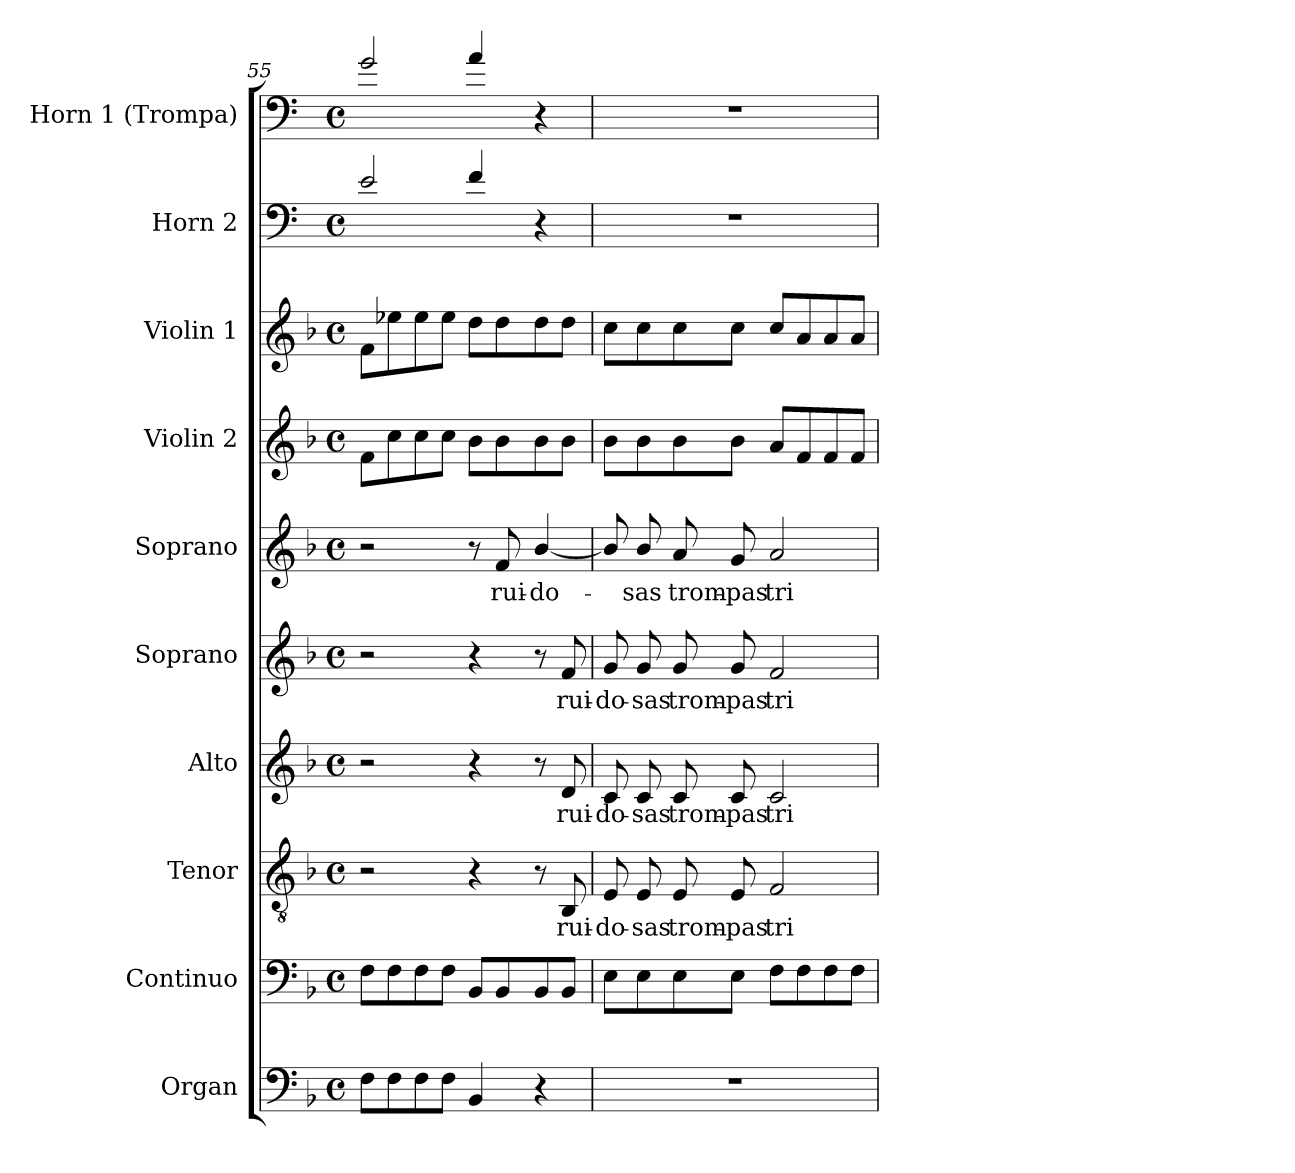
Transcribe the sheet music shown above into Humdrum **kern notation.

**kern	**kern	**kern	**text	**kern	**text	**kern	**text	**kern	**text	**kern	**kern	**kern	**kern
*part10	*part9	*part8	*part8	*part7	*part7	*part6	*part6	*part5	*part5	*part4	*part3	*part2	*part1
*staff10	*staff9	*staff8	*staff8	*staff7	*staff7	*staff6	*staff6	*staff5	*staff5	*staff4	*staff3	*staff2	*staff1
*I"Organ	*I"Continuo	*I"Tenor	*	*I"Alto	*	*I"Soprano	*	*I"Soprano	*	*I"Violin 2	*I"Violin 1	*I"Horn  2	*I"Horn  1 (Trompa)
*I'Org.	*I'Cont.	*I'T.	*	*I'A.	*	*I'S.	*	*I'S.	*	*I'Vln. 2	*I'Vln. 1	*I'Hn.	*I'Hn.
!!LO:LB:g=z
*clefF4	*clefF4	*clefGv2	*	*clefG2	*	*clefG2	*	*clefG2	*	*clefG2	*clefG2	*clefF4	*clefF4
*	*	*ITrd7c12	*	*	*	*	*	*	*	*	*	*ITrd4c7	*ITrd4c7
*k[b-]	*k[b-]	*k[b-]	*	*k[b-]	*	*k[b-]	*	*k[b-]	*	*k[b-]	*k[b-]	*k[b-]	*k[b-]
*F:	*F:	*F:	*	*F:	*	*F:	*	*F:	*	*F:	*F:	*F:	*F:
*M4/4	*M4/4	*M4/4	*	*M4/4	*	*M4/4	*	*M4/4	*	*M4/4	*M4/4	*M4/4	*M4/4
*met(c)	*met(c)	*met(c)	*	*met(c)	*	*met(c)	*	*met(c)	*	*met(c)	*met(c)	*met(c)	*met(c)
=55	=55	=55	=55	=55	=55	=55	=55	=55	=55	=55	=55	=55	=55
8Fi\L	8Fi\L	2r	.	2r	.	2r	.	2r	.	8fi\L	8fi\L	2Ai/	2ci/
8Fi\	8Fi\	.	.	.	.	.	.	.	.	8cci\	8ee-Xi\	.	.
8Fi\	8Fi\	.	.	.	.	.	.	.	.	8cci\	8ee-i\	.	.
8Fi\J	8Fi\J	.	.	.	.	.	.	.	.	8cci\J	8ee-i\J	.	.
4BB-i/	8BB-i/L	4r	.	4r	.	4r	.	8r	.	8b-i\L	8ddi\L	4B-i/	4di/
!	!	!	!	!	!	!	!	!	!LO:LY:b:color=#000000	!	!	!	!
.	8BB-i/	.	.	.	.	.	.	8fi/	rui-	8b-i\	8ddi\	.	.
!	!	!	!	!	!	!	!	!	!LO:LY:b:color=#000000	!	!	!	!
4r	8BB-i/	8r	.	8r	.	8r	.	[4b-i/	-do-	8b-i\	8ddi\	4r	4r
!	!	!	!LO:LY:b:color=#000000	!	!	!	!	!	!	!	!	!	!
!	!	!	!	!	!LO:LY:b:color=#000000	!	!	!	!	!	!	!	!
!	!	!	!	!	!	!	!LO:LY:b:color=#000000	!	!	!	!	!	!
.	8BB-i/J	8BBB-i/	rui-	8di/	rui-	8fi/	rui-	.	.	8b-i\J	8ddi\J	.	.
=56	=56	=56	=56	=56	=56	=56	=56	=56	=56	=56	=56	=56	=56
!	!	!	!LO:LY:b:color=#000000	!	!	!	!	!	!	!	!	!	!
!	!	!	!	!	!LO:LY:b:color=#000000	!	!	!	!	!	!	!	!
!	!	!	!	!	!	!	!LO:LY:b:color=#000000	!	!	!	!	!	!
1r	8Ei\L	8EEi/	-do-	8ci/	-do-	8gi/	-do-	8b-i/]	.	8b-i\L	8cci\L	1r	1r
!	!	!	!LO:LY:b:color=#000000	!	!	!	!	!	!	!	!	!	!
!	!	!	!	!	!LO:LY:b:color=#000000	!	!	!	!	!	!	!	!
!	!	!	!	!	!	!	!LO:LY:b:color=#000000	!	!	!	!	!	!
!	!	!	!	!	!	!	!	!	!LO:LY:b:color=#000000	!	!	!	!
.	8Ei\	8EEi/	-sas	8ci/	-sas	8gi/	-sas	8b-i/	-sas	8b-i\	8cci\	.	.
!	!	!	!LO:LY:b:color=#000000	!	!	!	!	!	!	!	!	!	!
!	!	!	!	!	!LO:LY:b:color=#000000	!	!	!	!	!	!	!	!
!	!	!	!	!	!	!	!LO:LY:b:color=#000000	!	!	!	!	!	!
!	!	!	!	!	!	!	!	!	!LO:LY:b:color=#000000	!	!	!	!
.	8Ei\	8EEi/	trom-	8ci/	trom-	8gi/	trom-	8ai/	trom-	8b-i\	8cci\	.	.
!	!	!	!LO:LY:b:color=#000000	!	!	!	!	!	!	!	!	!	!
!	!	!	!	!	!LO:LY:b:color=#000000	!	!	!	!	!	!	!	!
!	!	!	!	!	!	!	!LO:LY:b:color=#000000	!	!	!	!	!	!
!	!	!	!	!	!	!	!	!	!LO:LY:b:color=#000000	!	!	!	!
.	8Ei\J	8EEi/	-pas	8ci/	-pas	8gi/	-pas	8gi/	-pas	8b-i\J	8cci\J	.	.
!	!	!	!LO:LY:b:color=#000000	!	!	!	!	!	!	!	!	!	!
!	!	!	!	!	!LO:LY:b:color=#000000	!	!	!	!	!	!	!	!
!	!	!	!	!	!	!	!LO:LY:b:color=#000000	!	!	!	!	!	!
!	!	!	!	!	!	!	!	!	!LO:LY:b:color=#000000	!	!	!	!
.	8Fi\L	2FFi/	tri-	2ci/	tri-	2fi/	tri-	2ai/	tri-	8ai/L	8cci/L	.	.
.	8Fi\	.	.	.	.	.	.	.	.	8fi/	8ai/	.	.
.	8Fi\	.	.	.	.	.	.	.	.	8fi/	8ai/	.	.
.	8Fi\J	.	.	.	.	.	.	.	.	8fi/J	8ai/J	.	.
=	=	=	=	=	=	=	=	=	=	=	=	=	=
*-	*-	*-	*-	*-	*-	*-	*-	*-	*-	*-	*-	*-	*-
